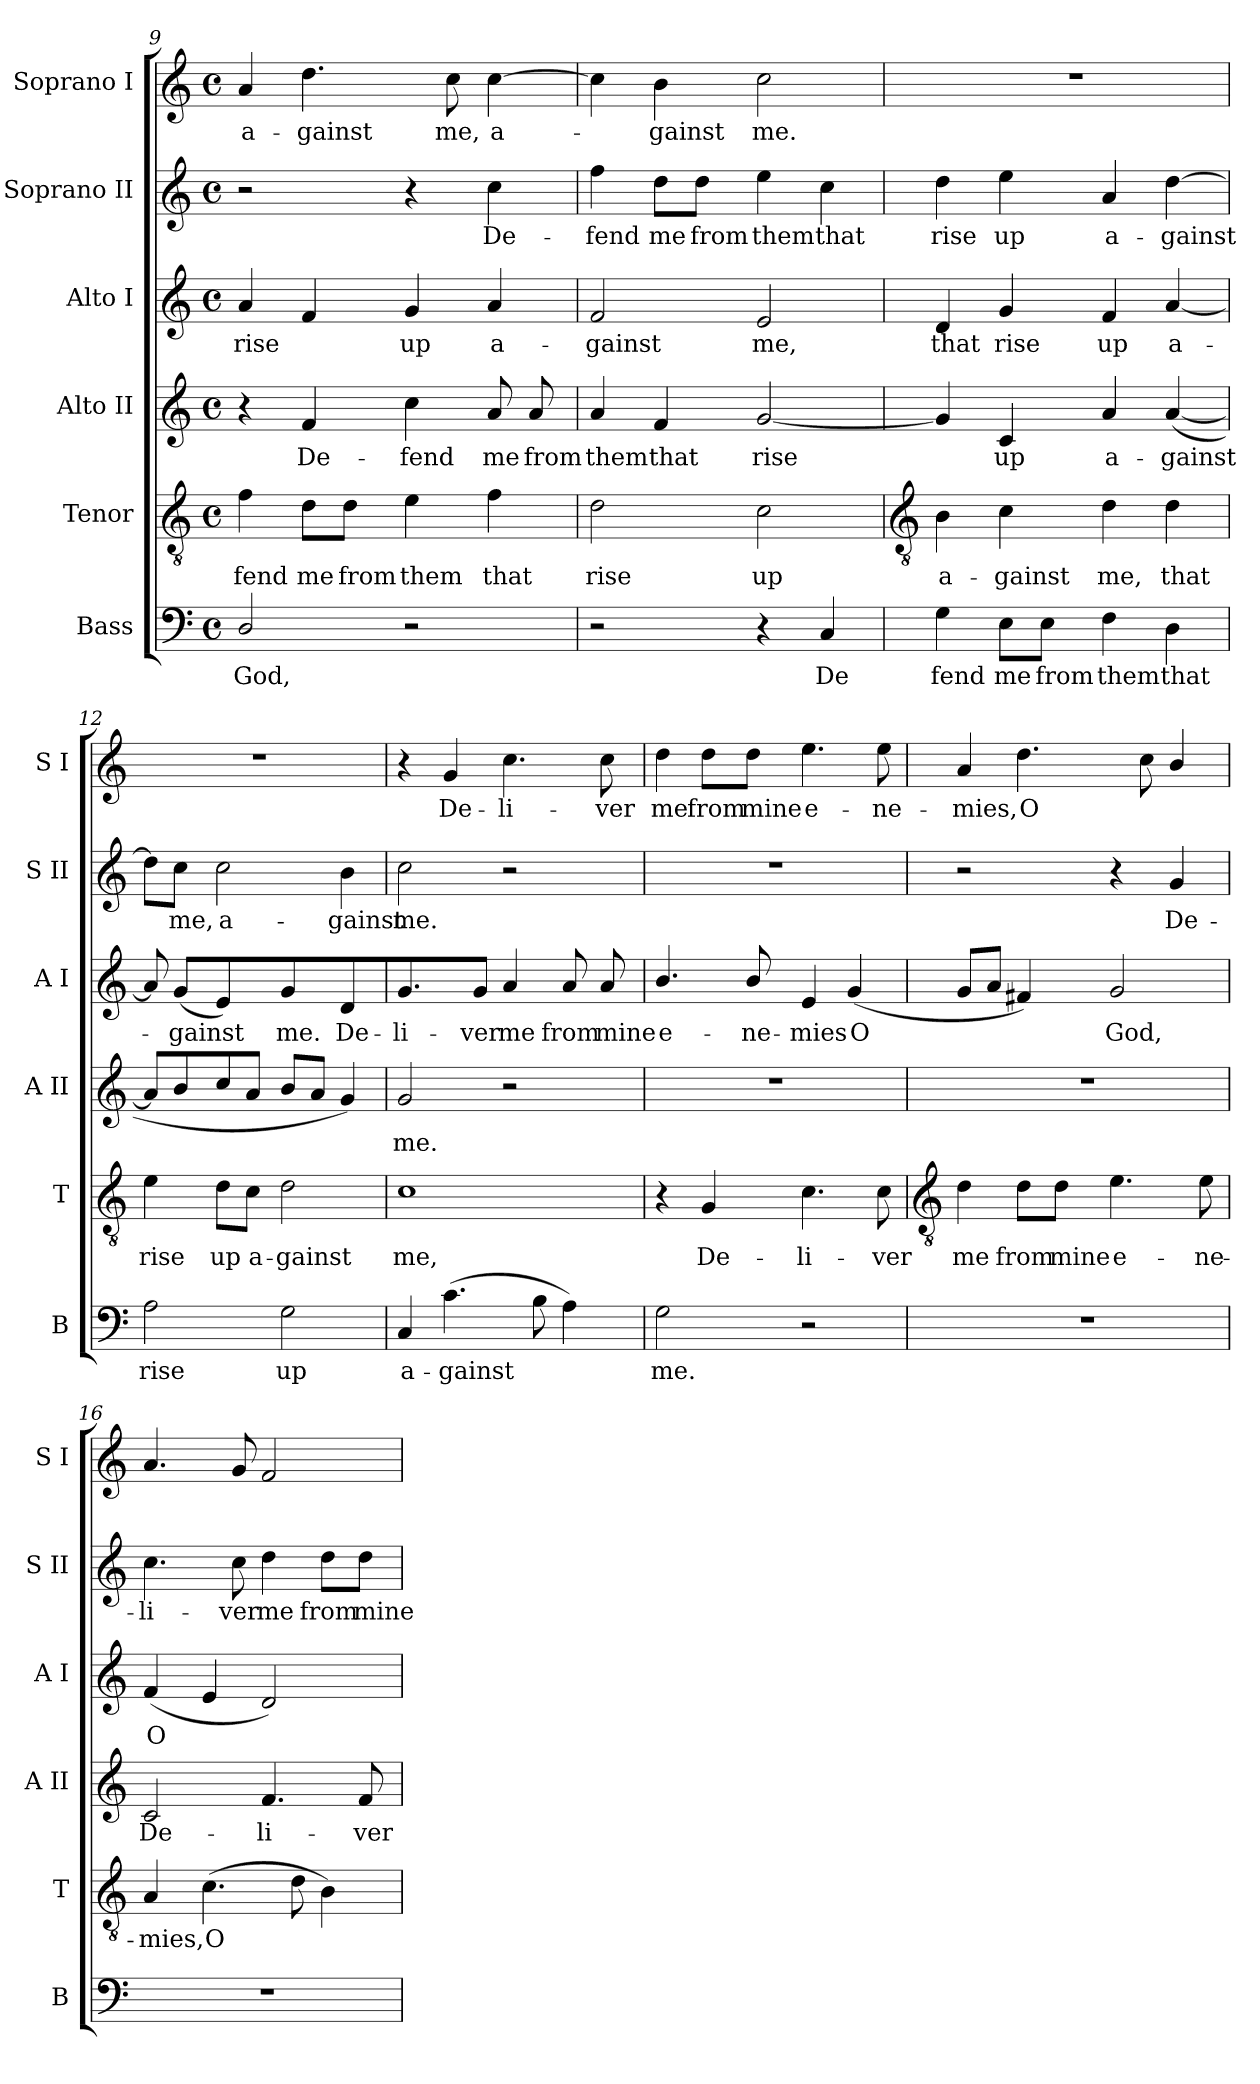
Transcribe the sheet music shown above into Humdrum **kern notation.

**kern	**text	**kern	**text	**kern	**text	**kern	**text	**kern	**text	**kern	**text
*part6	*part6	*part5	*part5	*part4	*part4	*part3	*part3	*part2	*part2	*part1	*part1
*staff6	*staff6	*staff5	*staff5	*staff4	*staff4	*staff3	*staff3	*staff2	*staff2	*staff1	*staff1
*I"Bass	*	*I"Tenor	*	*I"Alto II	*	*I"Alto I	*	*I"Soprano II	*	*I"Soprano I	*
*I'B	*	*I'T	*	*I'A II	*	*I'A I	*	*I'S II	*	*I'S I	*
*clefF4	*	*clefGv2	*	*clefG2	*	*clefG2	*	*clefG2	*	*clefG2	*
*k[]	*	*k[]	*	*k[]	*	*k[]	*	*k[]	*	*k[]	*
*C:	*	*C:	*	*C:	*	*C:	*	*C:	*	*C:	*
*M4/4	*	*M4/4	*	*M4/4	*	*M4/4	*	*M4/4	*	*M4/4	*
*met(c)	*	*met(c)	*	*met(c)	*	*met(c)	*	*met(c)	*	*met(c)	*
=9	=9	=9	=9	=9	=9	=9	=9	=9	=9	=9	=9
!	!LO:LY:b	!	!LO:LY:b	!	!	!	!LO:LY:b	!	!	!	!LO:LY:b
2D/	God,	4f	-fend	4r	.	4a	rise	2r	.	4a	a-
!	!	!	!LO:LY:b	!	!LO:LY:b	!	!	!	!	!	!LO:LY:b
.	.	8d\L	me	4f	De-	4f	.	.	.	4.dd	-gainst
!	!	!	!LO:LY:b	!	!	!	!	!	!	!	!
.	.	8d\J	from	.	.	.	.	.	.	.	.
!	!	!	!LO:LY:b	!	!LO:LY:b	!	!LO:LY:b	!	!	!	!
2r	.	4e	them	4cc	-fend	4g	up	4r	.	.	.
!	!	!	!	!	!	!	!	!	!	!	!LO:LY:b
.	.	.	.	.	.	.	.	.	.	8cc	me,
!	!	!	!LO:LY:b	!	!LO:LY:b	!	!LO:LY:b	!	!LO:LY:b	!	!LO:LY:b
.	.	4f	that	8a	me	4a	a-	4cc	De-	[4cc	a-
!	!	!	!	!	!LO:LY:b	!	!	!	!	!	!
.	.	.	.	8a	from	.	.	.	.	.	.
=10	=10	=10	=10	=10	=10	=10	=10	=10	=10	=10	=10
!	!	!	!LO:LY:b	!	!LO:LY:b	!	!LO:LY:b	!	!LO:LY:b	!	!
2r	.	2d	rise	4a	them	2f	-gainst	4ff	-fend	4cc]	.
!	!	!	!	!	!LO:LY:b	!	!	!	!LO:LY:b	!	!LO:LY:b
.	.	.	.	4f	that	.	.	8dd\L	me	4b	gainst
!	!	!	!	!	!	!	!	!	!LO:LY:b	!	!
.	.	.	.	.	.	.	.	8dd\J	from	.	.
!	!	!	!LO:LY:b	!	!LO:LY:b	!	!LO:LY:b	!	!LO:LY:b	!	!LO:LY:b
4r	.	2c	up	[2g	rise	2e	me,	4ee	them	2cc	me.
!	!LO:LY:b	!	!	!	!	!	!	!	!LO:LY:b	!	!
4C	De	.	.	.	.	.	.	4cc	that	.	.
!!LO:LB:g=z
=11	=11	=11	=11	=11	=11	=11	=11	=11	=11	=11	=11
*	*	*clefGv2	*	*	*	*	*	*	*	*	*
!	!LO:LY:b	!	!LO:LY:b	!	!	!	!LO:LY:b	!	!LO:LY:b	!	!
4G	fend	4B	a-	4g]	.	4d	that	4dd	rise	1r	.
!	!LO:LY:b	!	!LO:LY:b	!	!LO:LY:b	!	!LO:LY:b	!	!LO:LY:b	!	!
8E\L	me	4c	-gainst	4c	up	4g	rise	4ee	up	.	.
!	!LO:LY:b	!	!	!	!	!	!	!	!	!	!
8E\J	from	.	.	.	.	.	.	.	.	.	.
!	!LO:LY:b	!	!LO:LY:b	!	!LO:LY:b	!	!LO:LY:b	!	!LO:LY:b	!	!
4F	them	4d	me,	4a	a-	4f	up	4a	a-	.	.
!	!LO:LY:b	!	!LO:LY:b	!	!LO:LY:b	!	!LO:LY:b	!	!LO:LY:b	!	!
4D	that	4d	that	(<[4a	-gainst	[4a	a-	[4dd	-gainst	.	.
=12	=12	=12	=12	=12	=12	=12	=12	=12	=12	=12	=12
!	!LO:LY:b	!	!LO:LY:b	!	!	!	!	!	!	!	!
2A	rise	4e	rise	8a/L]	.	8a]	.	8dd\L]	.	1r	.
!	!	!	!	!	!	!	!LO:LY:b	!	!LO:LY:b	!	!
.	.	.	.	8b/	.	(<8gL	gainst	8cc\J	me,	.	.
!	!	!	!LO:LY:b	!	!	!	!	!	!LO:LY:b	!	!
.	.	8d\L	up	8cc/	.	4e)	.	2cc	a-	.	.
!	!	!	!LO:LY:b	!	!	!	!	!	!	!	!
.	.	8c\J	a-	8aJ	.	.	.	.	.	.	.
!	!LO:LY:b	!	!LO:LY:b	!	!	!	!LO:LY:b	!	!	!	!
2G	up	2d	-gainst	8bL	.	4g	me.	.	.	.	.
.	.	.	.	8aJ	.	.	.	.	.	.	.
!	!	!	!	!	!	!	!LO:LY:b	!	!LO:LY:b	!	!
.	.	.	.	4g)	.	4d	De-	4b	-gainst	.	.
=13	=13	=13	=13	=13	=13	=13	=13	=13	=13	=13	=13
!	!LO:LY:b	!	!LO:LY:b	!	!LO:LY:b	!	!LO:LY:b	!	!LO:LY:b	!	!
4C	a-	1c	me,	2g	me.	4.g	-li-	2cc	me.	4r	.
!	!LO:LY:b	!	!	!	!	!	!	!	!	!	!LO:LY:b
(>4.c	-gainst	.	.	.	.	.	.	.	.	4g	De-
!	!	!	!	!	!	!	!LO:LY:b	!	!	!	!
.	.	.	.	.	.	8gJ	-ver	.	.	.	.
!	!	!	!	!	!	!	!LO:LY:b	!	!	!	!LO:LY:b
.	.	.	.	2r	.	4a	me	2r	.	4.cc	-li-
8B	.	.	.	.	.	.	.	.	.	.	.
!	!	!	!	!	!	!	!LO:LY:b	!	!	!	!
4A)	.	.	.	.	.	8a	from	.	.	.	.
!	!	!	!	!	!	!	!LO:LY:b	!	!	!	!LO:LY:b
.	.	.	.	.	.	8a	mine	.	.	8cc	-ver
=14	=14	=14	=14	=14	=14	=14	=14	=14	=14	=14	=14
!	!LO:LY:b	!	!	!	!	!	!LO:LY:b	!	!	!	!LO:LY:b
2G	me.	4r	.	1r	.	4.b/	e-	1r	.	4dd	me
!	!	!	!LO:LY:b	!	!	!	!	!	!	!	!LO:LY:b
.	.	4G	De-	.	.	.	.	.	.	8dd\L	from
!	!	!	!	!	!	!	!LO:LY:b	!	!	!	!LO:LY:b
.	.	.	.	.	.	8b/	-ne-	.	.	8dd\J	mine
!	!	!	!LO:LY:b	!	!	!	!LO:LY:b	!	!	!	!LO:LY:b
2r	.	4.c	-li-	.	.	4e	-mies	.	.	4.ee	e-
!	!	!	!	!	!	!	!LO:LY:b	!	!	!	!
.	.	.	.	.	.	(<4g	O	.	.	.	.
!	!	!	!LO:LY:b	!	!	!	!	!	!	!	!LO:LY:b
.	.	8c	-ver	.	.	.	.	.	.	8ee	-ne-
!!LO:LB:g=z
=15	=15	=15	=15	=15	=15	=15	=15	=15	=15	=15	=15
*	*	*clefGv2	*	*	*	*	*	*	*	*	*
!	!	!	!LO:LY:b	!	!	!	!	!	!	!	!LO:LY:b
1r	.	4d	me	1r	.	8gL	.	2r	.	4a	-mies,
.	.	.	.	.	.	8aJ	.	.	.	.	.
!	!	!	!LO:LY:b	!	!	!	!	!	!	!	!LO:LY:b
.	.	8d\L	from	.	.	4f#X)	.	.	.	4.dd	O
!	!	!	!LO:LY:b	!	!	!	!	!	!	!	!
.	.	8d\J	mine	.	.	.	.	.	.	.	.
!	!	!	!LO:LY:b	!	!	!	!LO:LY:b	!	!	!	!
.	.	4.e	e-	.	.	2g	God,	4r	.	.	.
.	.	.	.	.	.	.	.	.	.	8cc	.
!	!	!	!	!	!	!	!	!	!LO:LY:b	!	!
.	.	.	.	.	.	.	.	4g	De-	4b/	.
!	!	!	!LO:LY:b	!	!	!	!	!	!	!	!
.	.	8e	-ne-	.	.	.	.	.	.	.	.
=16	=16	=16	=16	=16	=16	=16	=16	=16	=16	=16	=16
!	!	!	!LO:LY:b	!	!LO:LY:b	!	!LO:LY:b	!	!LO:LY:b	!	!
1r	.	4A	-mies,	2c	De-	(<4f	O	4.cc	-li-	4.a	.
!	!	!	!LO:LY:b	!	!	!	!	!	!	!	!
.	.	(>4.c	O	.	.	4e	.	.	.	.	.
!	!	!	!	!	!	!	!	!	!LO:LY:b	!	!
.	.	.	.	.	.	.	.	8cc	-ver	8g	.
!	!	!	!	!	!LO:LY:b	!	!	!	!LO:LY:b	!	!
.	.	.	.	4.f	-li-	2d)	.	4dd	me	2f	.
.	.	8d	.	.	.	.	.	.	.	.	.
!	!	!	!	!	!	!	!	!	!LO:LY:b	!	!
.	.	4B)	.	.	.	.	.	8dd\L	from	.	.
!	!	!	!	!	!LO:LY:b	!	!	!	!LO:LY:b	!	!
.	.	.	.	8f	-ver	.	.	8dd\J	mine	.	.
=	=	=	=	=	=	=	=	=	=	=	=
*-	*-	*-	*-	*-	*-	*-	*-	*-	*-	*-	*-
